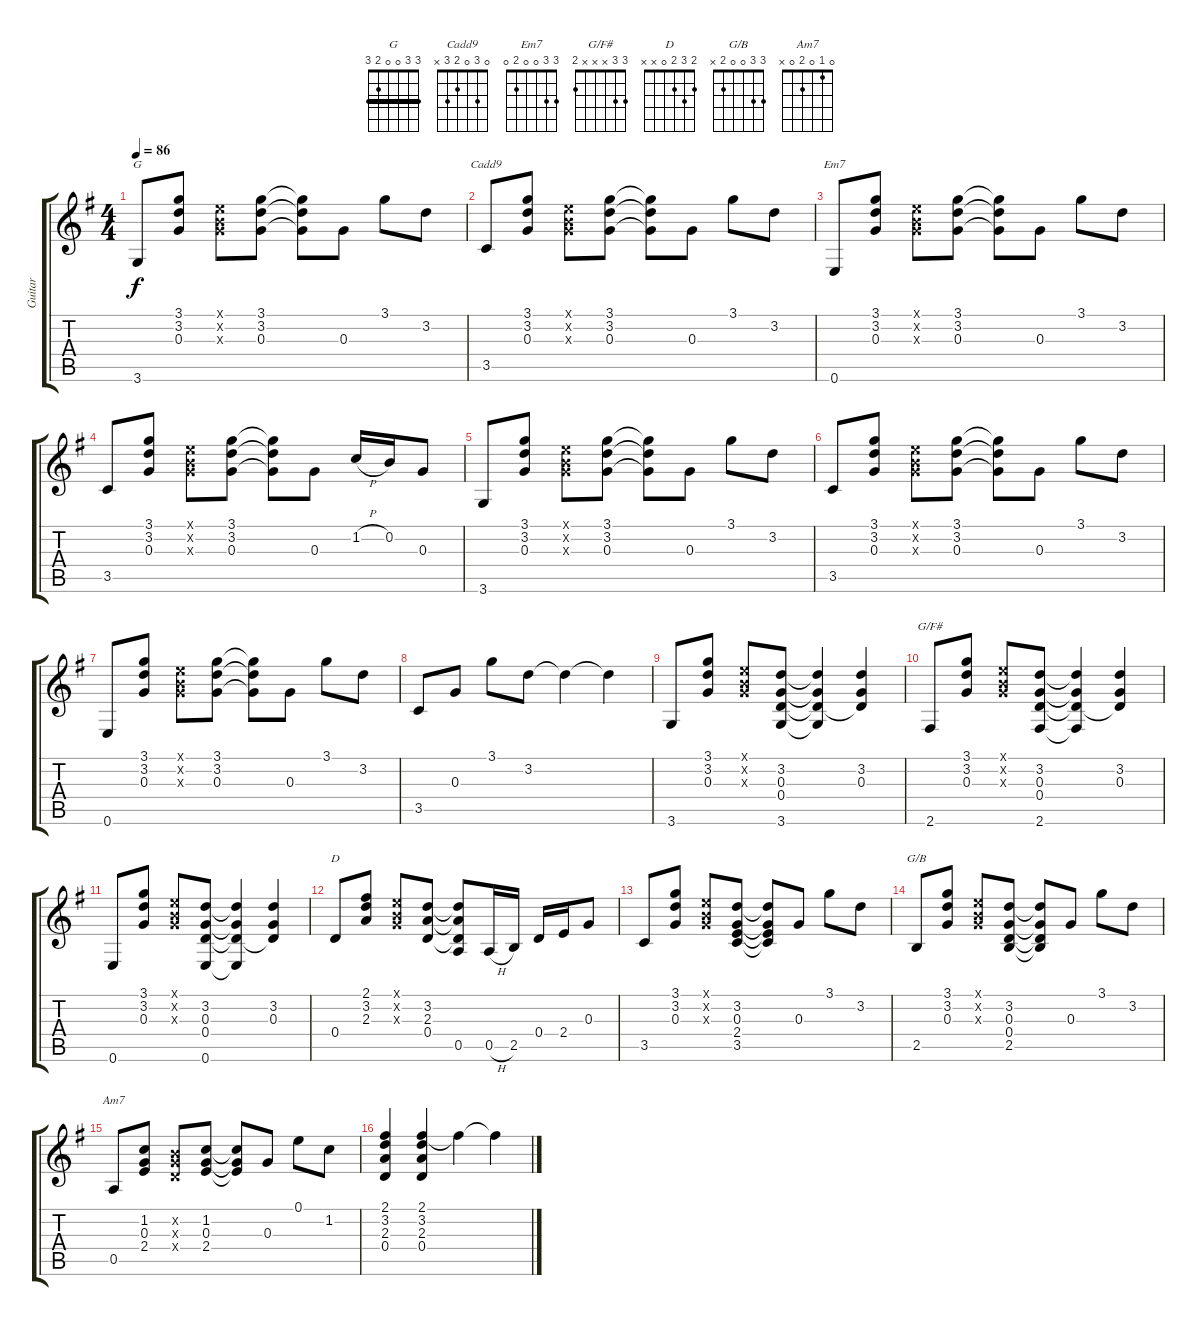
\track ("Guitar" "Guitar") {instrument acousticguitarnylon}
\staff {score tabs}
\tuning (E4 B3 G3 D3 A2 E2) {hide}
\chord ("G" 3 3 0 0 2 3) {barre 3}
\chord ("Cadd9" 0 3 0 2 3 x)
\chord ("Em7" 3 3 0 0 2 0)
\chord ("G/F#" 3 3 x x x 2)
\chord ("D" 2 3 2 0 x x)
\chord ("G/B" 3 3 0 0 2 x)
\chord ("Am7" 0 1 0 2 0 x)
\ts (4 4)
\tempo 86
\clef g2
\ks g
3.6.8{ch "G" dy f instrument acousticguitarnylon} (3.1 3.2 0.3).8 (0.1{x} 0.2{x} 0.3{x}).8 (3.1 3.2 0.3).8 (3.1{t} 3.2{t} 0.3{t}).8 0.3.8 3.1.8 3.2.8 |
3.5.8{ch "Cadd9"} (3.1 3.2 0.3).8 (0.1{x} 0.2{x} 0.3{x}).8 (3.1 3.2 0.3).8 (3.1{t} 3.2{t} 0.3{t}).8 0.3.8 3.1.8 3.2.8 |
0.6.8{ch "Em7"} (3.1 3.2 0.3).8 (0.1{x} 0.2{x} 0.3{x}).8 (3.1 3.2 0.3).8 (3.1{t} 3.2{t} 0.3{t}).8 0.3.8 3.1.8 3.2.8 |
3.5.8 (3.1 3.2 0.3).8 (0.1{x} 0.2{x} 0.3{x}).8 (3.1 3.2 0.3).8 (3.1{t} 3.2{t} 0.3{t}).8 0.3.8 1.2{h}.16 0.2.16 0.3.8 |
3.6.8 (3.1 3.2 0.3).8 (0.1{x} 0.2{x} 0.3{x}).8 (3.1 3.2 0.3).8 (3.1{t} 3.2{t} 0.3{t}).8 0.3.8 3.1.8 3.2.8 |
3.5.8 (3.1 3.2 0.3).8 (0.1{x} 0.2{x} 0.3{x}).8 (3.1 3.2 0.3).8 (3.1{t} 3.2{t} 0.3{t}).8 0.3.8 3.1.8 3.2.8 |
0.6.8 (3.1 3.2 0.3).8 (0.1{x} 0.2{x} 0.3{x}).8 (3.1 3.2 0.3).8 (3.1{t} 3.2{t} 0.3{t}).8 0.3.8 3.1.8 3.2.8 |
3.5.8 0.3.8 3.1.8 3.2.8 3.2{t}.4 3.2{t}.4 |
3.6.8 (3.1 3.2 0.3).8 (0.1{x} 0.2{x} 0.3{x}).8 (3.2 0.3 0.4 3.6).8 (3.2{t} 0.3{t} 0.4{t} 3.6{t}).4 (3.2 0.3 0.4{t}).4 |
2.6.8{ch "G/F#"} (3.1 3.2 0.3).8 (0.1{x} 0.2{x} 0.3{x}).8 (3.2 0.3 0.4 2.6).8 (3.2{t} 0.3{t} 0.4{t} 2.6{t}).4 (3.2 0.3 0.4{t}).4 |
0.6.8 (3.1 3.2 0.3).8 (0.1{x} 0.2{x} 0.3{x}).8 (3.2 0.3 0.4 0.6).8 (3.2{t} 0.3{t} 0.4{t} 0.6{t}).4 (3.2 0.3 0.4{t}).4 |
0.4.8{ch "D"} (2.1 3.2 2.3).8 (0.1{x} 0.2{x} 0.3{x}).8 (3.2 2.3 0.4).8 (3.2{t} 2.3{t} 0.4{t} 0.5).8 0.5{h}.16 2.5.16 0.4.16 2.4.16 0.3.8 |
3.5.8 (3.1 3.2 0.3).8 (0.1{x} 0.2{x} 0.3{x}).8 (3.2 0.3 2.4 3.5).8 (3.2{t} 0.3{t} 2.4{t} 3.5{t}).8 0.3.8 3.1.8 3.2.8 |
2.5.8{ch "G/B"} (3.1 3.2 0.3).8 (0.1{x} 0.2{x} 0.3{x}).8 (3.2 0.3 0.4 2.5).8 (3.2{t} 0.3{t} 0.4{t} 2.5{t}).8 0.3.8 3.1.8 3.2.8 |
0.5.8{ch "Am7"} (1.2 0.3 2.4).8 (0.2{x} 0.3{x} 0.4{x}).8 (1.2 0.3 2.4).8 (1.2{t} 0.3{t} 2.4{t}).8 0.3.8 0.1.8 1.2.8 |
(2.1 3.2 2.3 0.4).4 (2.1 3.2 2.3 0.4).4 2.1{t}.4 2.1{t}.4
